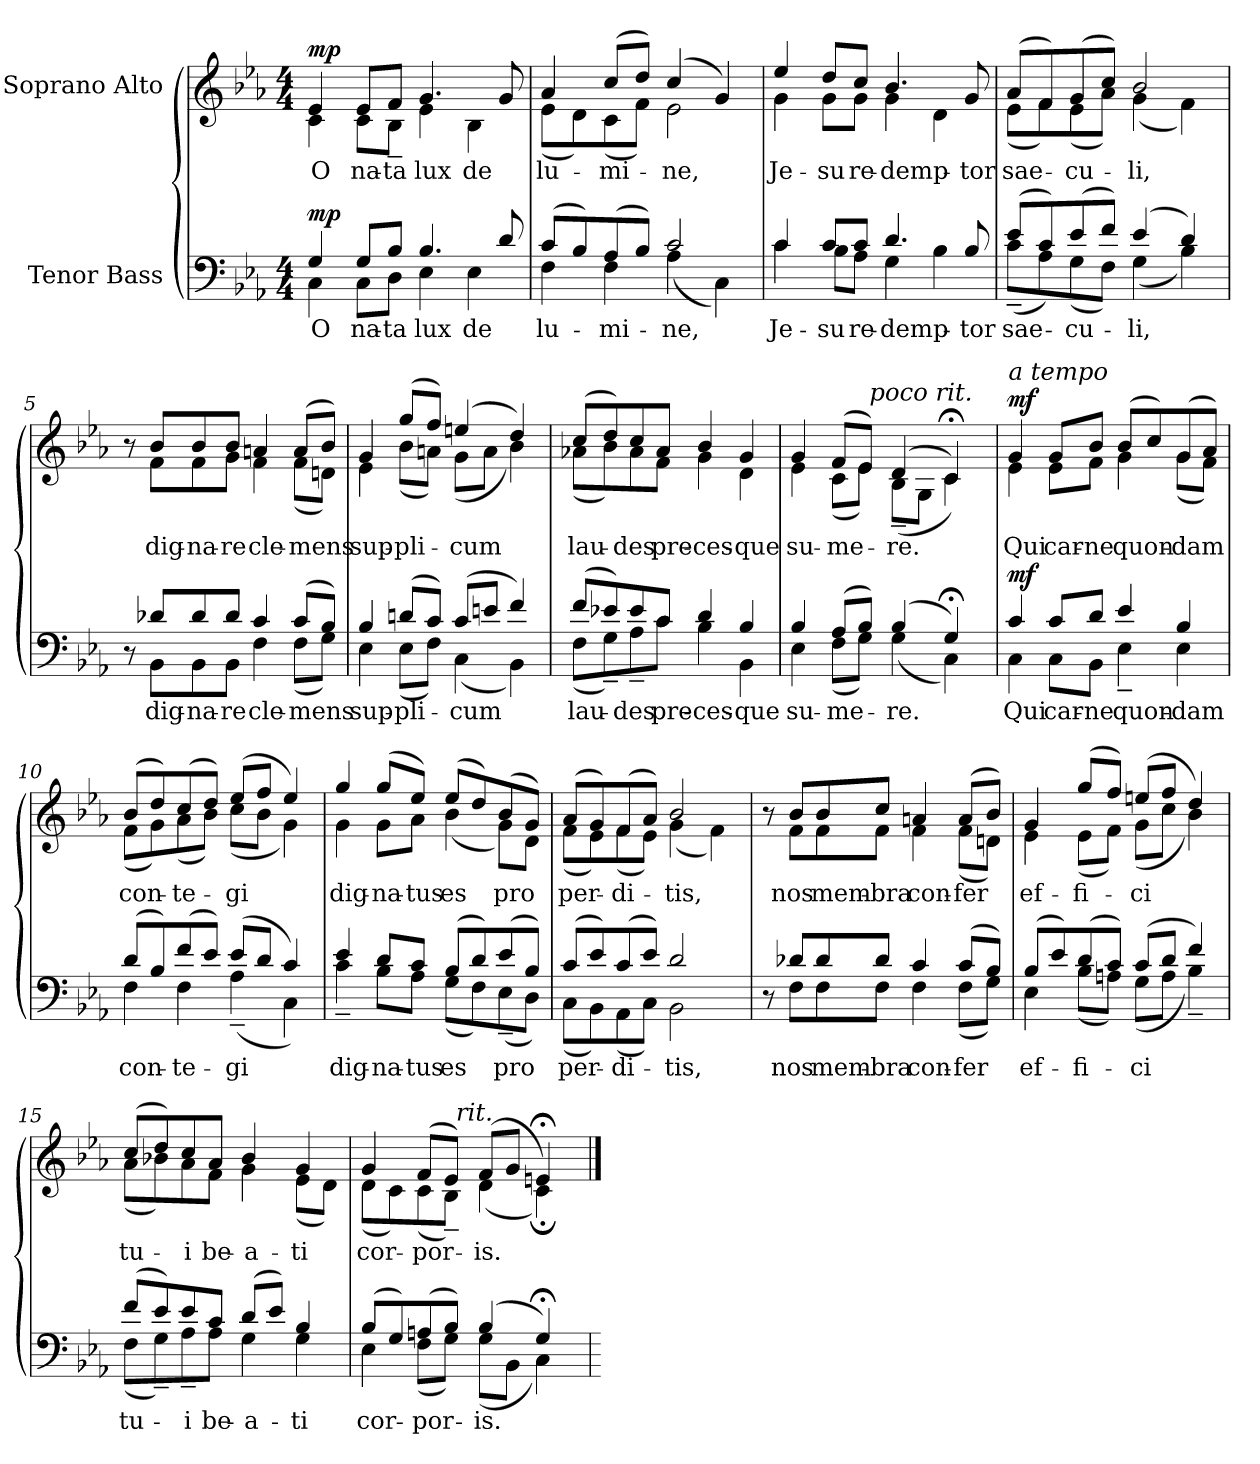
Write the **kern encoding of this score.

**kern	**text	**dynam	**kern	**text	**dynam
*part2	*part2	*part2	*part1	*part1	*part1
*staff2	*staff2	*staff2	*staff1	*staff1	*staff1
*I"Tenor  Bass	*	*	*I"Soprano  Alto	*	*
!!LO:PB:g=z
*stria5	*	*	*stria5	*	*
*clefF4	*	*	*clefG2	*	*
*k[b-e-a-]	*	*	*k[b-e-a-]	*	*
*E-:	*	*	*E-:	*	*
*M4/4	*	*	*M4/4	*	*
=1	=1	=1	=1	=1	=1
!	!LO:LY:a:cj	!LO:DY:b	!	!LO:LY:b:cj	!LO:DY:a
*^	*	*	*^	*	*
4G/	4C\	O	mp	4e-/	4c\	O	mp
!	!	!LO:LY:a	!	!	!	!LO:LY:b	!
8G/L	8C\L	na-	.	8e-/L	8c\L	na-	.
!	!	!LO:LY:a:rj	!	!	!	!LO:LY:b:rj	!
8B-/J	8D\J	-ta	.	8f/J	8B-~>\J	-ta	.
!	!	!LO:LY:a:cj	!	!	!	!LO:LY:b:cj	!
4.B-/	4E-\	lux	.	4.g/	4e-\	lux	.
!	!	!LO:LY:a	!	!	!	!LO:LY:b	!
.	4E-\	de	.	.	4B-\	de	.
8d/	.	.	.	8g/	.	.	.
=2	=2	=2	=2	=2	=2	=2	=2
!	!	!LO:LY:a:cj	!	!	!	!LO:LY:b:cj	!
(>8c/L	4F\	lu-	.	4a-/	(<8e-\L	lu-	.
8B-/)	.	.	.	.	8d\)	.	.
!	!	!LO:LY:a:cj	!	!	!	!LO:LY:b:cj	!
(>8A-/	4F\	-mi-	.	(>8cc/L	(<8c\	-mi-	.
8B-/J)	.	.	.	8dd/J)	8f\J)	.	.
!	!	!LO:LY:a	!	!	!	!LO:LY:b	!
2c/	(<4A-\	-ne,	.	(>4cc/	2e-\	-ne,	.
.	4C\)	.	.	4g/)	.	.	.
=3	=3	=3	=3	=3	=3	=3	=3
!	!	!LO:LY:a:cj	!	!	!	!LO:LY:b:cj	!
4c/	4c\	Je-	.	4ee-/	4g\	Je-	.
!	!	!LO:LY:a:cj	!	!	!	!LO:LY:b:cj	!
8c/L	8B-\L	-su	.	8dd/L	8g\L	-su	.
!	!	!LO:LY:a	!	!	!	!LO:LY:b	!
8c/J	8A-\J	re-	.	8cc/J	8g\J	re-	.
!	!	!LO:LY:a:cj	!	!	!	!LO:LY:b:cj	!
4.d/	4G\	-demp-	.	4.b-/	4g\	-demp-	.
.	4B-\	.	.	.	4d\	.	.
!	!	!LO:LY:a:cj	!	!	!	!LO:LY:b:cj	!
8B-/	.	-tor	.	8g/	.	-tor	.
=4	=4	=4	=4	=4	=4	=4	=4
!	!	!LO:LY:a:cj	!	!	!	!LO:LY:b:cj	!
(>8e-/L	(<8c~>\L	sae-	.	(>8a-/L	(<8e-\L	sae-	.
8c/)	8A-\)	.	.	8f/)	8f\)	.	.
!	!	!LO:LY:a:cj	!	!	!	!LO:LY:b:cj	!
(>8e-/	(<8G\	-cu-	.	(>8g/	(<8e-\	-cu-	.
8f/J)	8F\J)	.	.	8cc/J)	8a-\J)	.	.
!	!	!LO:LY:a:cj	!	!	!	!LO:LY:b:cj	!
(>4e-/	(<4G\	-li,	.	2b-/	(<4g\	-li,	.
4d/)	4B-\)	.	.	.	4f\)	.	.
!!LO:LB:g=z	!!
=5	=5	=5	=5	=5	=5	=5	=5
8r	8ryy	.	.	8r	8ryy	.	.
!	!	!LO:LY:a	!	!	!	!LO:LY:b	!
8d-X/L	8BB-\L	dig-	.	8b-/L	8f\L	dig-	.
!	!	!LO:LY:a:cj	!	!	!	!LO:LY:b:cj	!
8d-/	8BB-\	-na-	.	8b-/	8f\	-na-	.
!	!	!LO:LY:a:cj	!	!	!	!LO:LY:b:cj	!
8d-/J	8BB-\J	-re	.	8b-/J	8g\J	-re	.
!	!	!LO:LY:a:cj	!	!	!	!LO:LY:b:cj	!
4c/	4F\	cle-	.	4an/	4f\	cle-	.
!	!	!LO:LY:a	!	!	!	!LO:LY:b	!
(>8c/L	(<8F\L	-mens	.	(>8a/L	(<8f\L	-mens	.
8B-/J)	8G\J)	.	.	8b-/J)	8dn\J)	.	.
=6	=6	=6	=6	=6	=6	=6	=6
!	!	!LO:LY:a:cj	!	!	!	!LO:LY:b:cj	!
4B-/	4E-\	sup-	.	4g/	4e-\	sup-	.
!	!	!LO:LY:a:cj	!	!	!	!LO:LY:b:cj	!
(>8dn/L	(<8E-\L	-pli-	.	(>8gg/L	(<8b-\L	-pli-	.
8c/J)	8F\J)	.	.	8ff/J)	8an\J)	.	.
!	!	!LO:LY:a	!	!	!	!LO:LY:b	!
(>8c/L	(<4C\	-cum	.	(>4een/	(<8g\L	-cum	.
8en/J	.	.	.	.	8a\J	.	.
4f/)	4BB-\)	.	.	4dd/)	4b-\)	.	.
=7	=7	=7	=7	=7	=7	=7	=7
!	!	!LO:LY:a:cj	!	!	!	!LO:LY:b:cj	!
(>8f/L	(<8F\L	lau-	.	(>8cc/L	(<8a-X\L	lau-	.
8e-X/)	8G~>\)	.	.	8dd/)	8b-\)	.	.
!	!	!LO:LY:a:cj	!	!	!	!LO:LY:b:cj	!
8e-/	8A-~>\	-des	.	8cc/	8a-\	-des	.
!	!	!LO:LY:a	!	!	!	!LO:LY:b	!
8c/J	8c\J	pre-	.	8a-/J	8f\J	pre-	.
!	!	!LO:LY:a:rj	!	!	!	!LO:LY:b:rj	!
4d/	4B-\	-ces-	.	4b-/	4g\	-ces-	.
!	!	!LO:LY:a:cj	!	!	!	!LO:LY:b:cj	!
4B-/	4BB-\	-que	.	4g/	4d\	-que	.
=8	=8	=8	=8	=8	=8	=8	=8
!	!	!LO:LY:a:cj	!	!	!	!LO:LY:b:cj	!
*	*	*	*	*	*^	*	*
4B-/	4E-\	su-	.	4g/	4e-\	4ryy	su-	.
!	!	!LO:LY:a:cj	!	!	!	!	!LO:LY:b:cj	!
(>8A-/L	(<8F\L	-me-	.	(>8f/L	(<8c\L	8ryy	-me-	.
8B-/J)	8G\J)	.	.	8e-/J)	8e-\J)	32ryy	.	.
!	!	!	!	!	!	!LO:TX:a:i:t=poco rit.	!	!
.	.	.	.	.	.	2ryy	.	.
!	!	!LO:LY:a:cj	!	!	!	!	!LO:LY:b:cj	!
(>4B-/	(<4G\	-re.	.	(>4d/	(<8B-~>\L	.	-re.	.
.	.	.	.	.	8G\J	.	.	.
4G;<;/)	4C\)	.	.	4c;<;/)	4c\)	.	.	.
.	.	.	.	.	.	16.ryy	.	.
!!LO:LB:g=z
=9	=9	=9	=9	=9	=9	=9	=9	=9
!	!	!	!	!LO:TX:a:i:t=a tempo	!	!	!	!
!	!	!LO:LY:a:cj	!LO:DY:b	!	!	!	!LO:LY:b:cj	!LO:DY:a
*	*	*	*	*	*v	*v	*	*
4c/	4C\	Qui	mf	4g/	4e-\	Qui	mf
!	!	!LO:LY:a	!	!	!	!LO:LY:b	!
8c/L	8C\L	car-	.	8g/L	8e-\L	car-	.
!	!	!LO:LY:a:rj	!	!	!	!LO:LY:b:rj	!
8d/J	8BB-\J	-ne	.	8b-/J	8f\J	-ne	.
!	!	!LO:LY:a	!	!	!	!LO:LY:b	!
4e-/	4E-~>\	quon-	.	(>8b-/L	4g\	quon-	.
.	.	.	.	8cc/)	.	.	.
!	!	!LO:LY:a	!	!	!	!LO:LY:b	!
4B-/	4E-\	-dam	.	(>8g/	(<8g\L	-dam	.
.	.	.	.	8a-/J)	8f\J)	.	.
=10	=10	=10	=10	=10	=10	=10	=10
!	!	!LO:LY:a:cj	!	!	!	!LO:LY:b:cj	!
(>8d/L	4F\	con-	.	(>8b-/L	(<8f\L	con-	.
8B-/)	.	.	.	8dd/)	8g\)	.	.
!	!	!LO:LY:a:cj	!	!	!	!LO:LY:b:cj	!
(>8f/	4F\	-te-	.	(>8cc/	(<8a-\	-te-	.
8e-/J)	.	.	.	8dd/J)	8b-\J)	.	.
!	!	!LO:LY:a:cj	!	!	!	!LO:LY:b:cj	!
(>8e-/L	(<4A-~>\	-gi	.	(>8ee-/L	(<8cc\L	-gi	.
8d/J	.	.	.	8ff/J	8b-\J	.	.
4c/)	4C\)	.	.	4ee-/)	4g\)	.	.
=11	=11	=11	=11	=11	=11	=11	=11
!	!	!LO:LY:a:cj	!	!	!	!LO:LY:b:cj	!
4e-/	4c~>\	dig-	.	4gg/	4g\	dig-	.
!	!	!LO:LY:a	!	!	!	!LO:LY:b	!
8d/L	8B-\L	-na-	.	(>8gg/L	8g\L	-na-	.
!	!	!LO:LY:a:rj	!	!	!	!LO:LY:b:rj	!
8c/J	8A-\J	-tus	.	8ee-/J)	8a-\J	-tus	.
!	!	!LO:LY:a:cj	!	!	!	!LO:LY:b:cj	!
(>8B-/L	(<8G\L	es	.	(>8ee-/L	(<4b-\	es	.
8d/)	8F\)	.	.	8dd/)	.	.	.
!	!	!LO:LY:a	!	!	!	!LO:LY:b	!
(>8e-/	(<8E-~>\	pro	.	(>8b-/	8g\L)	pro	.
8B-/J)	8D\J)	.	.	8g/J)	8d\J	.	.
=12	=12	=12	=12	=12	=12	=12	=12
!	!	!LO:LY:a:cj	!	!	!	!LO:LY:b:cj	!
(>8c/L	(<8C\L	per-	.	(>8a-/L	(<8f\L	per-	.
8e-/)	8BB-\)	.	.	8g/)	8e-\)	.	.
!	!	!LO:LY:a:cj	!	!	!	!LO:LY:b:cj	!
(>8c/	(<8AA-\	-di-	.	(>8f/	(<8f\	-di-	.
8e-/J)	8C\J)	.	.	8a-/J)	8e-\J)	.	.
!	!	!LO:LY:a	!	!	!	!LO:LY:b	!
2d/	2BB-\	-tis,	.	2b-/	(<4g\	-tis,	.
.	.	.	.	.	4f\)	.	.
!!LO:LB:g=z	!!
=13	=13	=13	=13	=13	=13	=13	=13
8r	8ryy	.	.	8r	8ryy	.	.
!	!	!LO:LY:a:cj	!	!	!	!LO:LY:b:cj	!
8d-X/L	8F\L	nos	.	8b-/L	8f\L	nos	.
!	!	!LO:LY:a:cj	!	!	!	!LO:LY:b:cj	!
8d-/	8F\	mem-	.	8b-/	8f\	mem-	.
!	!	!LO:LY:a:rj	!	!	!	!LO:LY:b:rj	!
8d-/J	8F\J	-bra	.	8cc/J	8f\J	-bra	.
!	!	!LO:LY:a:cj	!	!	!	!LO:LY:b:cj	!
4c/	4F\	con-	.	4an/	4f\	con-	.
!	!	!LO:LY:a	!	!	!	!LO:LY:b	!
(>8c/L	(<8F\L	-fer	.	(>8a/L	(<8f\L	-fer	.
8B-/J)	8G\J)	.	.	8b-/J)	8dn\J)	.	.
=14	=14	=14	=14	=14	=14	=14	=14
!	!	!LO:LY:a:cj	!	!	!	!LO:LY:b:cj	!
(>8B-/L	4E-\	ef-	.	4g/	4e-\	ef-	.
8e-/)	.	.	.	.	.	.	.
!	!	!LO:LY:a:cj	!	!	!	!LO:LY:b:cj	!
(>8d/	(<8B-\L	-fi-	.	(>8gg/L	(<8e-\L	-fi-	.
8c/J)	8An\J)	.	.	8ff/J)	8f\J)	.	.
!	!	!LO:LY:a:cj	!	!	!	!LO:LY:b:cj	!
(>8c/L	(<8G\L	-ci	.	(>8een/L	(<8g\L	-ci	.
8d/J	8A\J	.	.	8ff/J	8cc\J	.	.
4f/)	4B-~>\)	.	.	4dd/)	4b-\)	.	.
=15	=15	=15	=15	=15	=15	=15	=15
!	!	!LO:LY:a:cj	!	!	!	!LO:LY:b:cj	!
(>8f/L	(<8F\L	tu-	.	(>8cc/L	(<8a-\L	tu-	.
8e-/)	8G~>\)	.	.	8dd/)	8b-X\)	.	.
!	!	!LO:LY:a:cj	!	!	!	!LO:LY:b:cj	!
8e-/	8A-~>\	-i	.	8cc/	8a-\	-i	.
!	!	!LO:LY:a:cj	!	!	!	!LO:LY:b:cj	!
8c/J	8A-\J	be-	.	8a-/J	8f\J	be-	.
!	!	!LO:LY:a:rj	!	!	!	!LO:LY:b:rj	!
(>8d/L	4G\	-a-	.	4b-/	4g\	-a-	.
8e-/J)	.	.	.	.	.	.	.
!	!	!LO:LY:a:cj	!	!	!	!LO:LY:b:cj	!
4B-/	4G\	-ti	.	4g/	(<8e-\L	-ti	.
.	.	.	.	.	8d\J)	.	.
=16	=16	=16	=16	=16	=16	=16	=16
!	!	!LO:LY:a:cj	!	!	!	!LO:LY:b:cj	!
*	*	*	*	*	*^	*	*
(>8B-/L	4E-\	cor-	.	4g/	(<8d\L	4ryy	cor-	.
8G/)	.	.	.	.	8c\)	.	.	.
!	!	!LO:LY:a	!	!	!	!	!LO:LY:b	!
(>8An/	(<8F\L	-por-	.	(>8f/L	(<8c\	8ryy	-por-	.
8B-/J)	8G\J)	.	.	8e-/J)	8B-~>\J)	32ryy	.	.
!	!	!	!	!	!	!LO:TX:a:i:t=rit.	!	!
.	.	.	.	.	.	2ryy	.	.
!	!	!LO:LY:a:cj	!	!	!	!	!LO:LY:b:cj	!
(>4B-/	(<8G\L	-is.	.	(>8f/L	(<4d\	.	-is.	.
.	8BB-\J	.	.	8g/J	.	.	.	.
4G;<;/)	4C\)	.	.	4en;;</)	4c\)	.	.	.
.	.	.	.	.	.	16.ryy	.	.
*v	*v	*	*	*	*	*	*	*
*	*	*	*v	*v	*v	*	*
=	==	==	==	==	==
*-	*-	*-	*-	*-	*-
